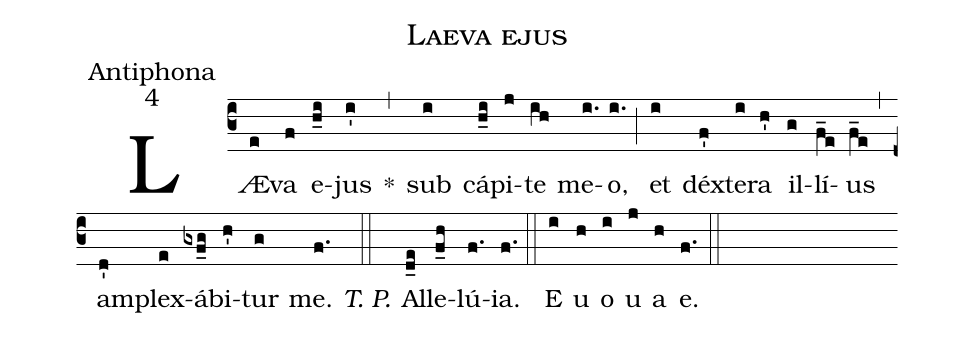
name:Laeva ejus;
office-part:Antiphona;
mode:4;
%%
(c3) LÆ(e)va(f) e(h_i)jus(i') *(,) sub(i) cá(h_i)pi(j)te(ih) me(i.)o,(i.) (;) et(i) déx(f')te(i)ra(h') il(g)lí(f_e)us(f_e) (,) am(d')plex(e)á(gxf_g)bi(h')tur(g) me.(f.) <i>T. P.</i>(::) Al(d_e)le(f_h)lú(f.)ia.(f.) (::) E(i) u(h) o(i) u(j) a(h) e.(f.) (::)
